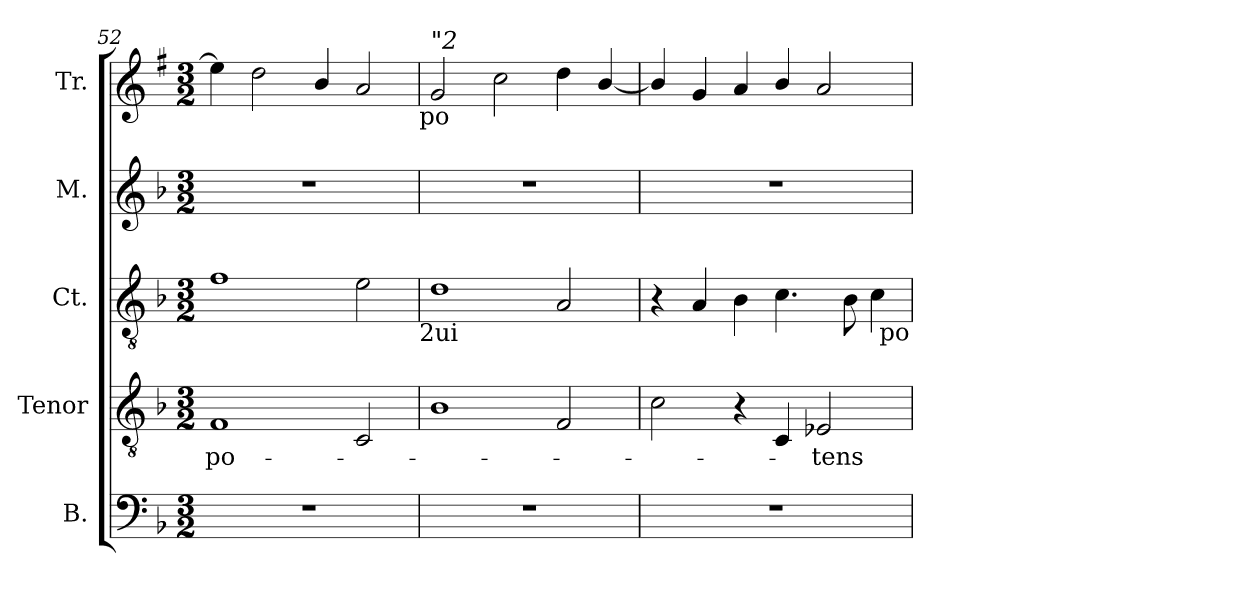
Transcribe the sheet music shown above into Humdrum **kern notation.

**kern	**kern	**text	**kern	**kern	**kern
*part5	*part4	*part4	*part3	*part2	*part1
*staff5	*staff4	*staff4	*staff3	*staff2	*staff1
*I"B.	*I"Tenor	*	*I"Ct.	*I"M.	*I"Tr.
*I'B.	*I'T.	*	*I'Ct.	*I'M.	*I'Tr.
*clefF4	*clefGv2	*	*clefGv2	*clefG2	*clefG2
*	*	*	*	*	*ITrd1c2
*k[b-]	*k[b-]	*	*k[b-]	*k[b-]	*k[b-]
*F:	*F:	*	*F:	*F:	*F:
*M3/2	*M3/2	*	*M3/2	*M3/2	*M3/2
=52	=52	=52	=52	=52	=52
!	!	!LO:LY:b	!	!	!
1.r	1F	po-	1f	1.r	4dd\]
.	.	.	.	.	2cc\
.	.	.	.	.	4a/
.	2C/	.	2e\	.	2g/
!	!	!	!	!	!LO:TX:b:t=po
!	!	!	!LO:TX:b:t=2ui	!	!
!!LO:LB:g=z
=53	=53	=53	=53	=53	=53
!	!	!	!	!	!LO:TX:a:i:t="2
1.r	1B-	.	1d	1.r	2f/
.	.	.	.	.	2b-\
.	2F/	.	2A/	.	4cc\
.	.	.	.	.	[<4a/
=54	=54	=54	=54	=54	=54
1.r	2c\	.	4r	1.r	4a/]
.	.	.	4A/	.	4f/
.	4r	.	4B-\	.	4g/
.	4C/	.	4.c\	.	4a/
!	!	!LO:LY:b	!	!	!
.	2E-/	-tens	.	.	2g/
.	.	.	8B-\	.	.
.	.	.	4c\	.	.
!	!	!	!LO:TX:b:t=po	!	!
=	=	=	=	=	=
*-	*-	*-	*-	*-	*-
